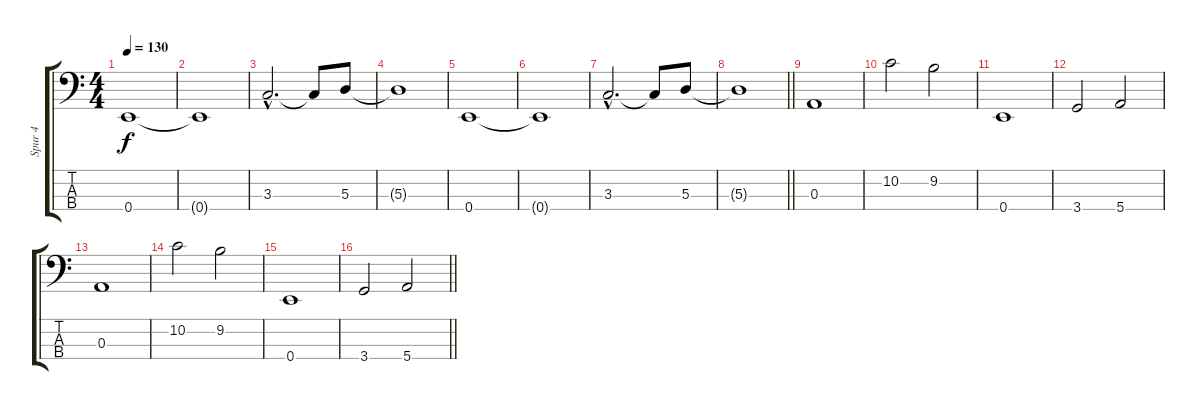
\track ("Spur 4" "Spur 4") {instrument electricbassfinger}
\staff {score tabs}
\tuning (G2 D2 A1 E1) {hide}
\ts (4 4)
\tempo 130
\clef f4
\ks c
0.4.1{dy f} |
0.4{t}.1 |
3.3{hac}.2{d} 3.3{t}.8 5.3.8 |
5.3{t}.1 |
0.4.1 |
0.4{t}.1 |
3.3{hac}.2{d} 3.3{t}.8 5.3.8 |
\barLineRight lightlight
5.3{t}.1 |
0.3.1 |
10.2.2 9.2.2 |
0.4.1 |
3.4.2 5.4.2 |
0.3.1 |
10.2.2 9.2.2 |
0.4.1 |
\barLineRight lightlight
3.4.2 5.4.2
